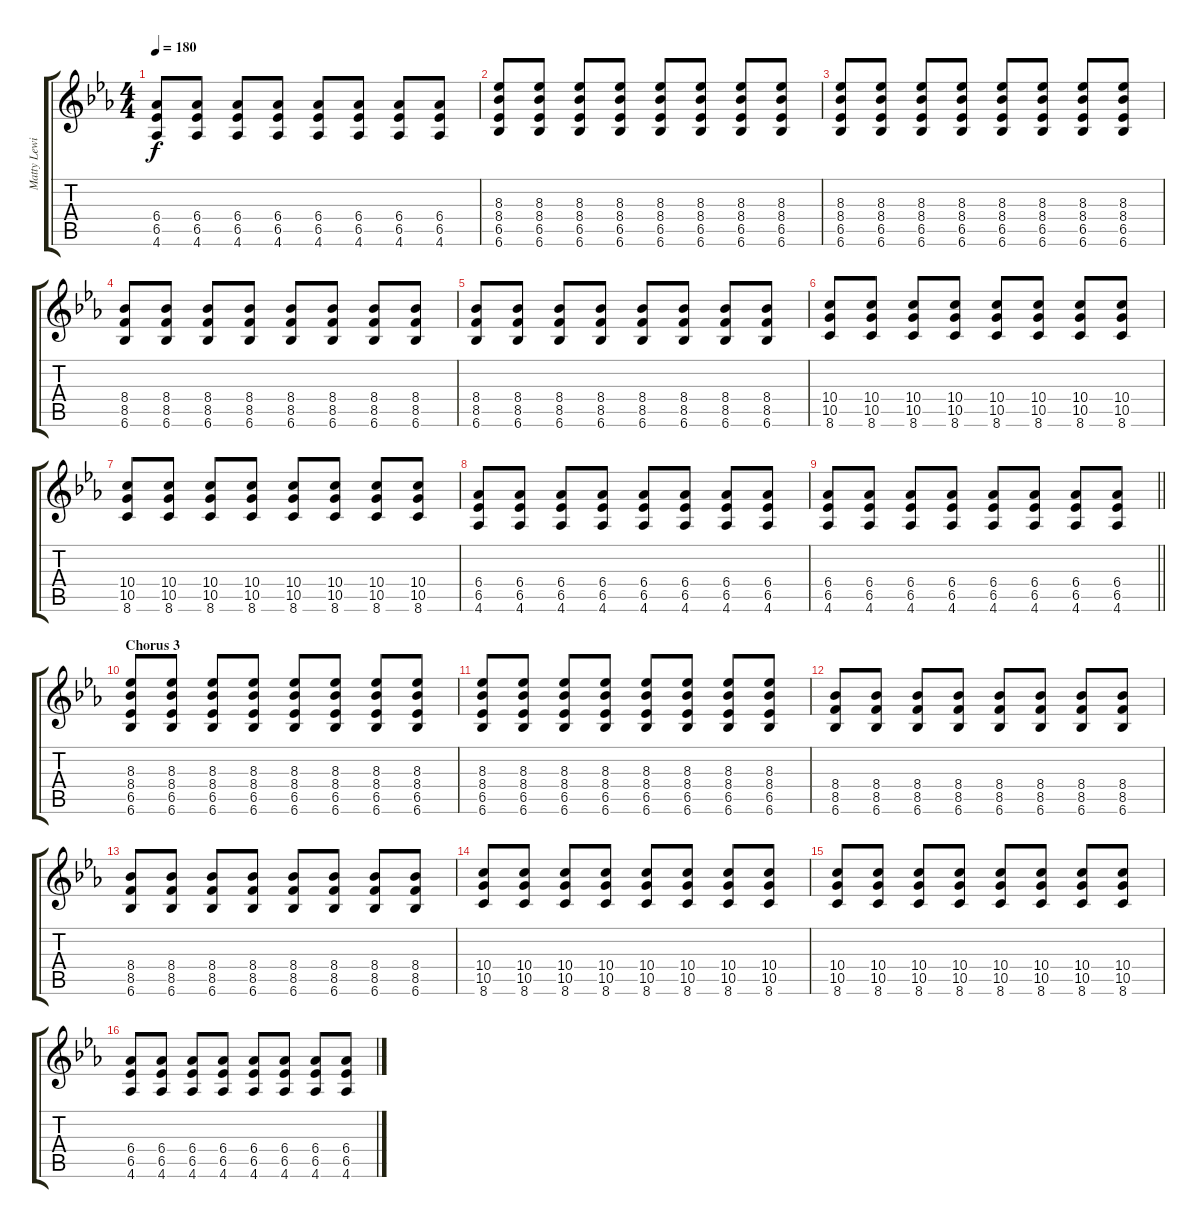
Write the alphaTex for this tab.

\track ("Matty Lewis - Rythem Guitar" "Matty Lewi") {instrument distortionguitar}
\staff {score tabs}
\tuning (E4 B3 G3 D3 A2 E2) {hide}
\ts (4 4)
\tempo 180
\clef g2
\ks eb
(6.4 6.5 4.6).8{dy f} (6.4 6.5 4.6).8 (6.4 6.5 4.6).8 (6.4 6.5 4.6).8 (6.4 6.5 4.6).8 (6.4 6.5 4.6).8 (6.4 6.5 4.6).8 (6.4 6.5 4.6).8 |
(8.3 8.4 6.5 6.6).8 (8.3 8.4 6.5 6.6).8 (8.3 8.4 6.5 6.6).8 (8.3 8.4 6.5 6.6).8 (8.3 8.4 6.5 6.6).8 (8.3 8.4 6.5 6.6).8 (8.3 8.4 6.5 6.6).8 (8.3 8.4 6.5 6.6).8 |
(8.3 8.4 6.5 6.6).8 (8.3 8.4 6.5 6.6).8 (8.3 8.4 6.5 6.6).8 (8.3 8.4 6.5 6.6).8 (8.3 8.4 6.5 6.6).8 (8.3 8.4 6.5 6.6).8 (8.3 8.4 6.5 6.6).8 (8.3 8.4 6.5 6.6).8 |
(8.4 8.5 6.6).8 (8.4 8.5 6.6).8 (8.4 8.5 6.6).8 (8.4 8.5 6.6).8 (8.4 8.5 6.6).8 (8.4 8.5 6.6).8 (8.4 8.5 6.6).8 (8.4 8.5 6.6).8 |
(8.4 8.5 6.6).8 (8.4 8.5 6.6).8 (8.4 8.5 6.6).8 (8.4 8.5 6.6).8 (8.4 8.5 6.6).8 (8.4 8.5 6.6).8 (8.4 8.5 6.6).8 (8.4 8.5 6.6).8 |
(10.4 10.5 8.6).8 (10.4 10.5 8.6).8 (10.4 10.5 8.6).8 (10.4 10.5 8.6).8 (10.4 10.5 8.6).8 (10.4 10.5 8.6).8 (10.4 10.5 8.6).8 (10.4 10.5 8.6).8 |
(10.4 10.5 8.6).8 (10.4 10.5 8.6).8 (10.4 10.5 8.6).8 (10.4 10.5 8.6).8 (10.4 10.5 8.6).8 (10.4 10.5 8.6).8 (10.4 10.5 8.6).8 (10.4 10.5 8.6).8 |
(6.4 6.5 4.6).8 (6.4 6.5 4.6).8 (6.4 6.5 4.6).8 (6.4 6.5 4.6).8 (6.4 6.5 4.6).8 (6.4 6.5 4.6).8 (6.4 6.5 4.6).8 (6.4 6.5 4.6).8 |
\barLineRight lightlight
(6.4 6.5 4.6).8 (6.4 6.5 4.6).8 (6.4 6.5 4.6).8 (6.4 6.5 4.6).8 (6.4 6.5 4.6).8 (6.4 6.5 4.6).8 (6.4 6.5 4.6).8 (6.4 6.5 4.6).8 |
\section ("" "Chorus 3")
(8.3 8.4 6.5 6.6).8 (8.3 8.4 6.5 6.6).8 (8.3 8.4 6.5 6.6).8 (8.3 8.4 6.5 6.6).8 (8.3 8.4 6.5 6.6).8 (8.3 8.4 6.5 6.6).8 (8.3 8.4 6.5 6.6).8 (8.3 8.4 6.5 6.6).8 |
(8.3 8.4 6.5 6.6).8 (8.3 8.4 6.5 6.6).8 (8.3 8.4 6.5 6.6).8 (8.3 8.4 6.5 6.6).8 (8.3 8.4 6.5 6.6).8 (8.3 8.4 6.5 6.6).8 (8.3 8.4 6.5 6.6).8 (8.3 8.4 6.5 6.6).8 |
(8.4 8.5 6.6).8 (8.4 8.5 6.6).8 (8.4 8.5 6.6).8 (8.4 8.5 6.6).8 (8.4 8.5 6.6).8 (8.4 8.5 6.6).8 (8.4 8.5 6.6).8 (8.4 8.5 6.6).8 |
(8.4 8.5 6.6).8 (8.4 8.5 6.6).8 (8.4 8.5 6.6).8 (8.4 8.5 6.6).8 (8.4 8.5 6.6).8 (8.4 8.5 6.6).8 (8.4 8.5 6.6).8 (8.4 8.5 6.6).8 |
(10.4 10.5 8.6).8 (10.4 10.5 8.6).8 (10.4 10.5 8.6).8 (10.4 10.5 8.6).8 (10.4 10.5 8.6).8 (10.4 10.5 8.6).8 (10.4 10.5 8.6).8 (10.4 10.5 8.6).8 |
(10.4 10.5 8.6).8 (10.4 10.5 8.6).8 (10.4 10.5 8.6).8 (10.4 10.5 8.6).8 (10.4 10.5 8.6).8 (10.4 10.5 8.6).8 (10.4 10.5 8.6).8 (10.4 10.5 8.6).8 |
(6.4 6.5 4.6).8 (6.4 6.5 4.6).8 (6.4 6.5 4.6).8 (6.4 6.5 4.6).8 (6.4 6.5 4.6).8 (6.4 6.5 4.6).8 (6.4 6.5 4.6).8 (6.4 6.5 4.6).8
